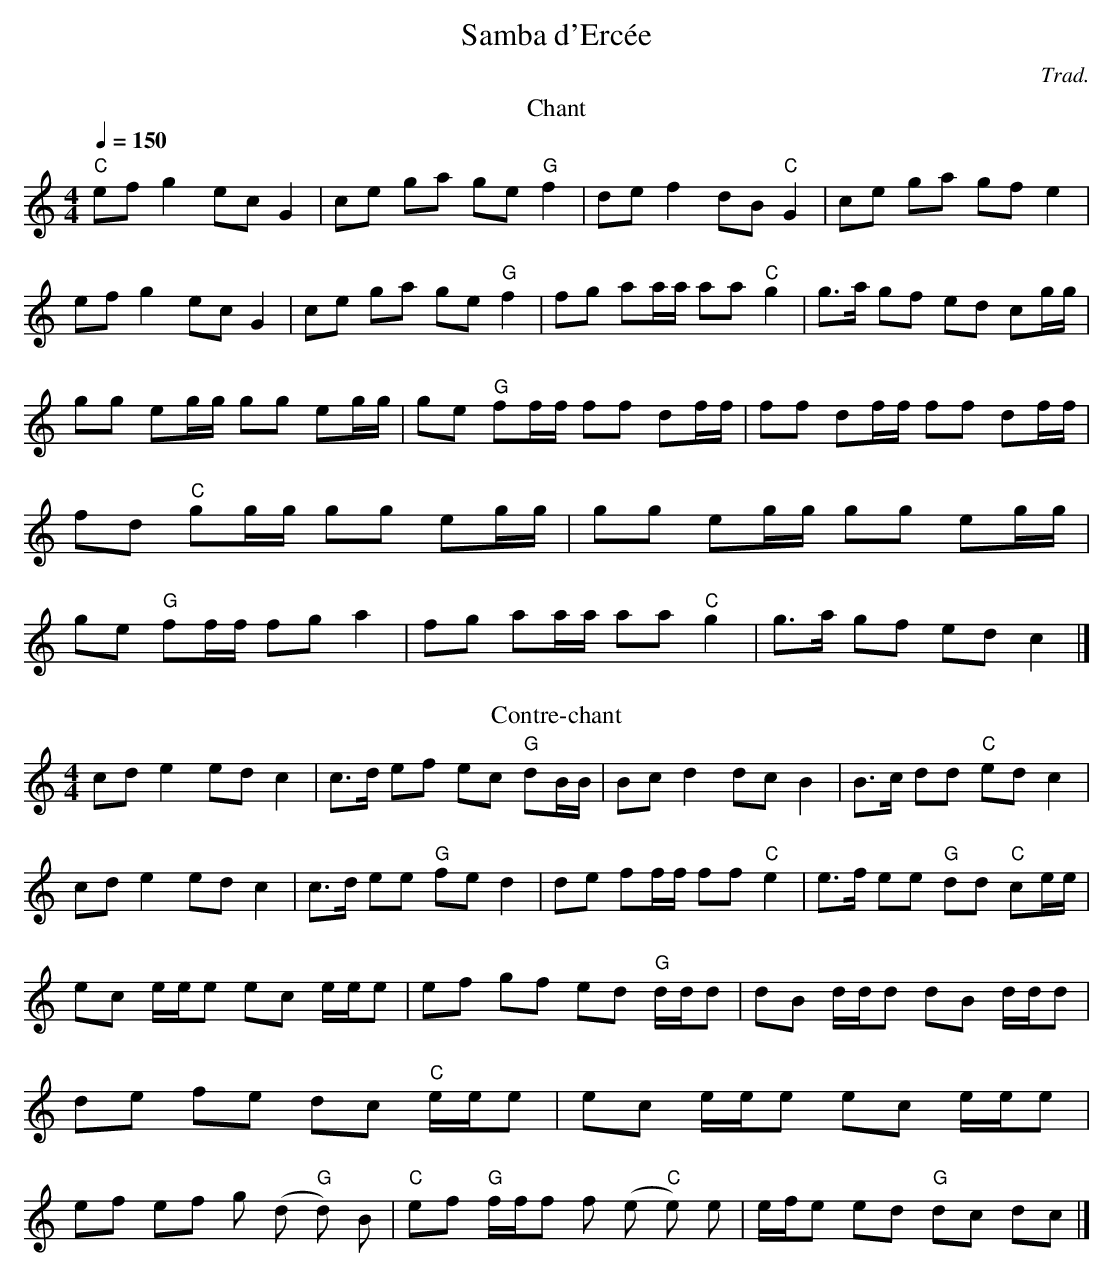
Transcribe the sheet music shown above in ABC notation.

X:1
T:Samba d'Ercée
E:10
C:Trad.
M:4/4
L:1/16
K:C
T:Chant
Q:1/4=150
"C"e2f2 g4 e2c2 G4 | c2e2 g2a2 g2e2 "G"f4 |\
d2e2 f4 d2B2 "C"G4 | c2e2 g2a2 g2f2 e4 |\
e2f2 g4 e2c2 G4 | c2e2 g2a2 g2e2 "G"f4 |\
f2g2 a2aa a2a2 "C"g4 | g3a g2f2 e2d2 c2gg |\
g2g2 e2gg g2g2 e2gg | g2e2 "G"f2ff f2f2 d2ff |\
f2f2 d2ff f2f2 d2ff | f2d2 "C"g2gg g2g2 e2gg\
| g2g2 e2gg g2g2 e2gg | g2e2 "G"f2ff f2g2 a4 |\
f2g2 a2aa a2a2 "C"g4 | g3a g2f2 e2d2 c4 |]
T:Contre-chant
c2d2 e4 e2d2 c4 | c3d e2f2 e2c2 "G"d2BB |\
B2c2 d4 d2c2 B4 | B3c d2d2 "C"e2d2 c4 |\
c2d2 e4 e2d2 c4 | c3d e2e2 "G"f2e2 d4 |\
d2e2 f2ff f2f2 "C"e4 | e3f e2e2 "G"d2d2 "C"c2ee |\
e2c2 eee2 e2c2 eee2 | e2f2 g2f2 e2d2 "G"ddd2 |\
d2B2 ddd2 d2B2 ddd2 | d2e2 f2e2 d2c2 "C"eee2 | \
e2c2 eee2 e2c2 eee2 | e2f2 e2f2 g2 (d2 "G"d2) B2 | \
"C"e2f2 "G"fff2 f2 (e2 "C"e2) e2 |\
efe2 e2d2 "G"d2c2 d2c2 |]
